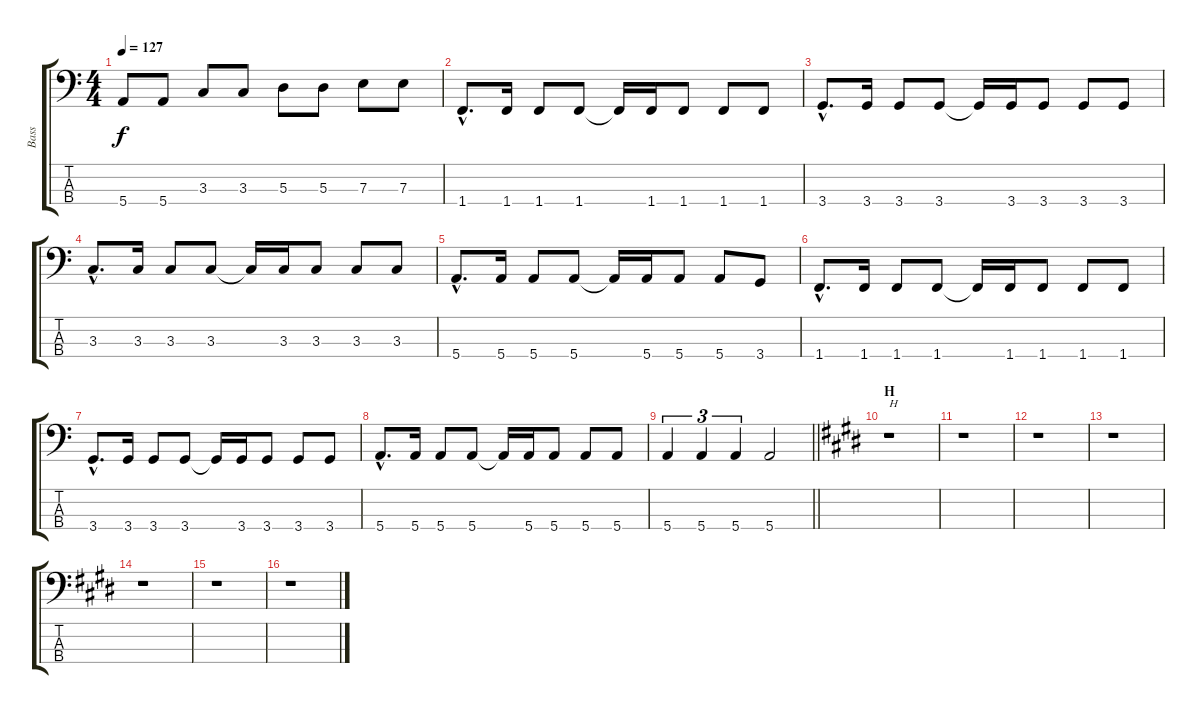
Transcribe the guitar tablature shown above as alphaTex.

\track ("Bass" "Bass") {instrument electricbasspick}
\staff {score tabs}
\tuning (G2 D2 A1 E1) {hide}
\ts (4 4)
\tempo 127
\clef f4
\ks c
5.4.8{dy f} 5.4.8 3.3.8 3.3.8 5.3.8 5.3.8 7.3.8 7.3.8 |
1.4{hac}.8{d} 1.4.16 1.4.8 1.4.8 1.4{t}.16 1.4.16 1.4.8 1.4.8 1.4.8 |
3.4{hac}.8{d} 3.4.16 3.4.8 3.4.8 3.4{t}.16 3.4.16 3.4.8 3.4.8 3.4.8 |
3.3{hac}.8{d} 3.3.16 3.3.8 3.3.8 3.3{t}.16 3.3.16 3.3.8 3.3.8 3.3.8 |
5.4{hac}.8{d} 5.4.16 5.4.8 5.4.8 5.4{t}.16 5.4.16 5.4.8 5.4.8 3.4.8 |
1.4{hac}.8{d} 1.4.16 1.4.8 1.4.8 1.4{t}.16 1.4.16 1.4.8 1.4.8 1.4.8 |
3.4{hac}.8{d} 3.4.16 3.4.8 3.4.8 3.4{t}.16 3.4.16 3.4.8 3.4.8 3.4.8 |
5.4{hac}.8{d} 5.4.16 5.4.8 5.4.8 5.4{t}.16 5.4.16 5.4.8 5.4.8 5.4.8 |
\barLineRight lightlight
5.4.4{tu (3 2)} 5.4.4{tu (3 2)} 5.4.4{tu (3 2)} 5.4.2 |
\section ("" "H")
\ks e
r.1{txt "H"} |
r.1 |
r.1 |
r.1 |
r.1 |
r.1 |
r.1
